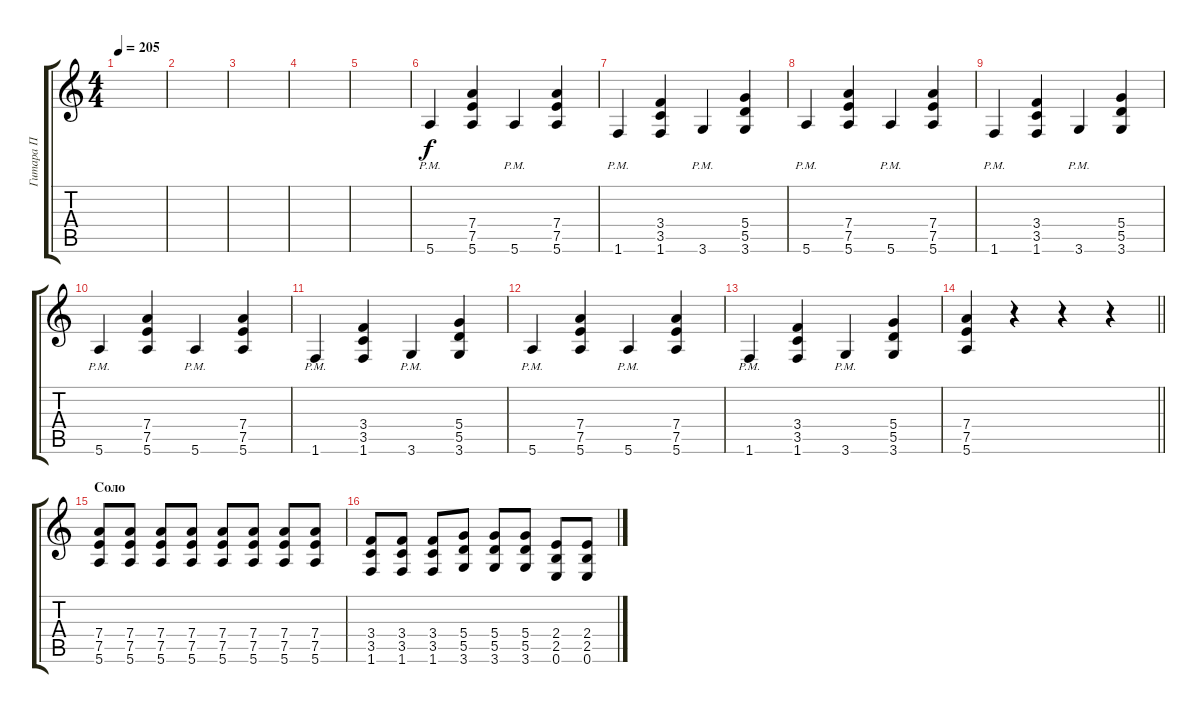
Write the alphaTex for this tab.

\track ("Гитара П" "Гитара П") {instrument overdrivenguitar}
\staff {score tabs}
\tuning (E4 B3 G3 D3 A2 E2) {hide}
\ts (4 4)
\tempo 205
\clef g2
\ks c
|
|
|
|
|
5.6{pm}.4 (7.4 7.5 5.6).4 5.6{pm}.4 (7.4 7.5 5.6).4 |
1.6{pm}.4 (3.4 3.5 1.6).4 3.6{pm}.4 (5.4 5.5 3.6).4 |
5.6{pm}.4 (7.4 7.5 5.6).4 5.6{pm}.4 (7.4 7.5 5.6).4 |
1.6{pm}.4 (3.4 3.5 1.6).4 3.6{pm}.4 (5.4 5.5 3.6).4 |
5.6{pm}.4 (7.4 7.5 5.6).4 5.6{pm}.4 (7.4 7.5 5.6).4 |
1.6{pm}.4 (3.4 3.5 1.6).4 3.6{pm}.4 (5.4 5.5 3.6).4 |
5.6{pm}.4 (7.4 7.5 5.6).4 5.6{pm}.4 (7.4 7.5 5.6).4 |
1.6{pm}.4 (3.4 3.5 1.6).4 3.6{pm}.4 (5.4 5.5 3.6).4 |
\barLineRight lightlight
(7.4 7.5 5.6).4 r.4 r.4 r.4 |
\section ("" "Соло")
(7.4 7.5 5.6).8 (7.4 7.5 5.6).8 (7.4 7.5 5.6).8 (7.4 7.5 5.6).8 (7.4 7.5 5.6).8 (7.4 7.5 5.6).8 (7.4 7.5 5.6).8 (7.4 7.5 5.6).8 |
(3.4 3.5 1.6).8 (3.4 3.5 1.6).8 (3.4 3.5 1.6).8 (5.4 5.5 3.6).8 (5.4 5.5 3.6).8 (5.4 5.5 3.6).8 (2.4 2.5 0.6).8 (2.4 2.5 0.6).8
